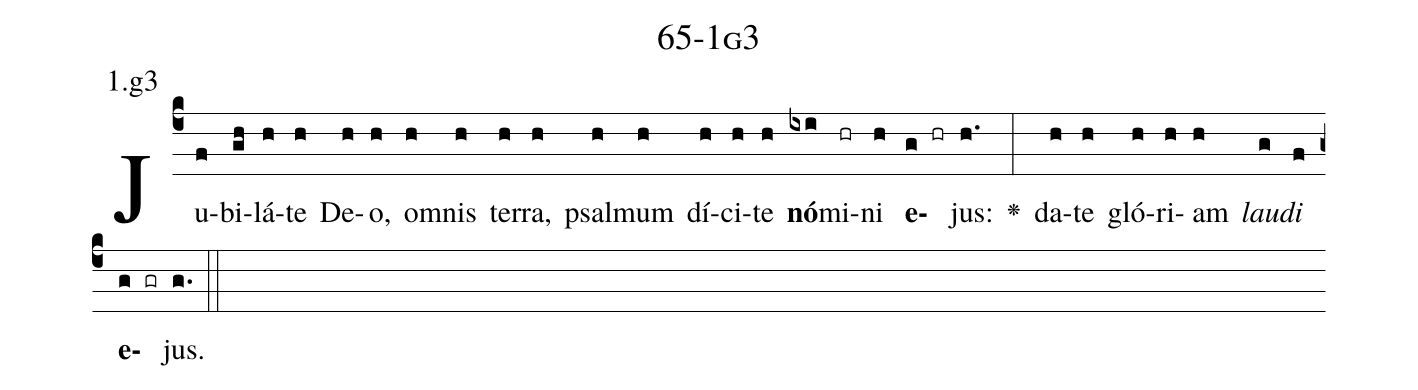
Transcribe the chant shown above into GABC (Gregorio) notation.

name: 65-1g3;
annotation: 1.g3;
%%
(c4)Ju(f)bi(gh)lá(h)te(h) De(h)o,(h) om(h)nis(h) ter(h)ra,(h) psal(h)mum(h) dí(h)ci(h)te(h) <b>nó</b>(ixi)mi(hr)ni(h) <b>e</b>(g hr)jus:(h.) <v>\greheightstar</v>(:) da(h)te(h) gló(h)ri(h)am(h) <i>lau</i>(g)<i>di</i>(f) <b>e</b>(g gr)jus.(g.) (::)


%E(h) u(h) o(g) u(f) a(g) e.(g.) (::)
